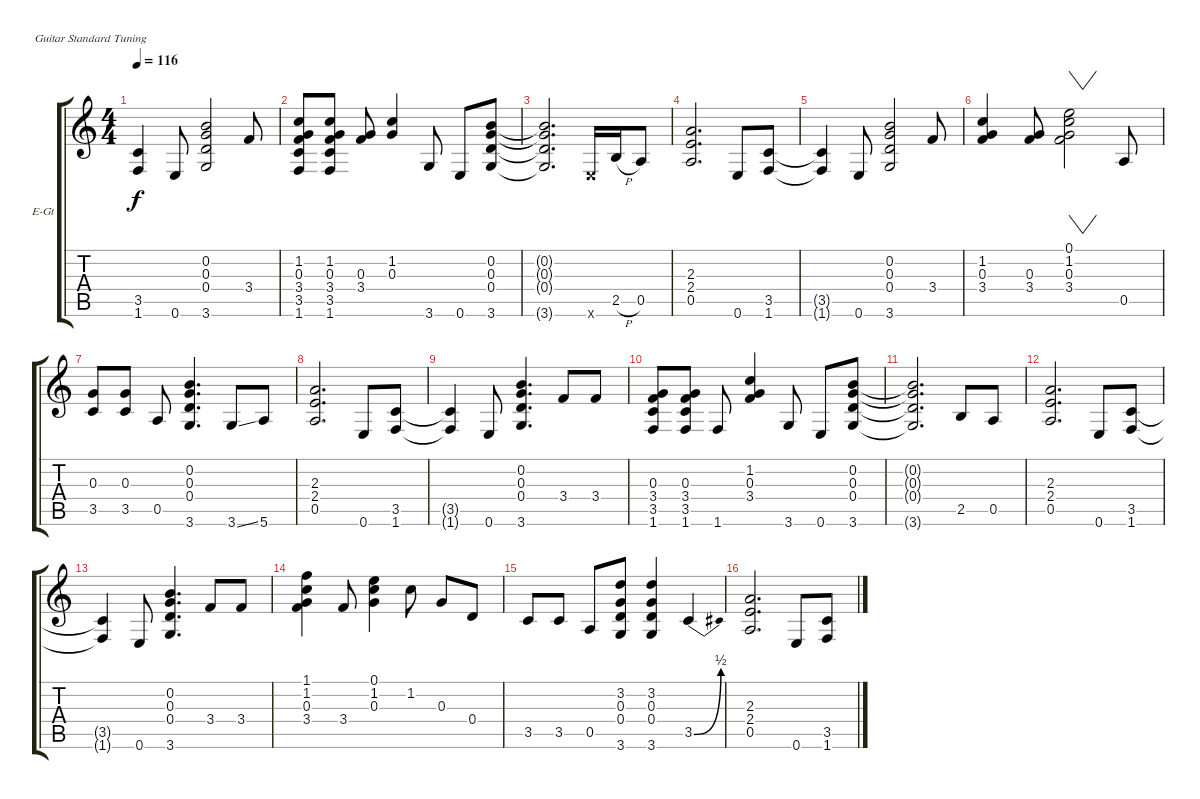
\bracketExtendMode groupsimilarinstruments
\firstSystemTrackNameOrientation horizontal
\otherSystemsTrackNameOrientation horizontal
\track ("Distortion + Riffs" "E-Gt") {instrument distortionguitar}
\staff {score tabs}
\tuning (E4 B3 G3 D3 A2 E2)
\ts (4 4)
\tempo 116
\clef g2
\ks c
(3.5{t} 1.6{t}).4{dy f} 0.6.8 (0.2 0.3 0.4 3.6).2 3.4.8 |
(1.2 0.3 3.4 3.5 1.6).8 (1.2 0.3 3.4 3.5 1.6).8 (0.3 3.4).8 (1.2 0.3).4 3.6.8 0.6.8 (0.2 0.3 0.4 3.6).8 |
(0.2{t} 0.3{t} 0.4{t} 3.6{t}).2{d} 0.6{x}.16 2.5{h}.16 0.5.8 |
(2.3 2.4 0.5).2{d} 0.6.8 (3.5 1.6).8 |
(3.5{t} 1.6{t}).4 0.6.8 (0.2 0.3 0.4 3.6).2 3.4.8 |
(1.2 0.3 3.4).4 (0.3 3.4).8 (0.1 1.2 0.3 3.4).2{vw} 0.5.8 |
(0.3 3.5).8 (0.3 3.5).8 0.5.8 (0.2 0.3 0.4 3.6).4{d} 3.6{ss}.8 5.6.8 |
(2.3 2.4 0.5).2{d} 0.6.8 (3.5 1.6).8 |
(3.5{t} 1.6{t}).4 0.6.8 (0.2 0.3 0.4 3.6).4{d} 3.4.8 3.4.8 |
(0.3 3.4 3.5 1.6).8 (0.3 3.4 3.5 1.6).8 1.6.8 (1.2 0.3 3.4).4 3.6.8 0.6.8 (0.2 0.3 0.4 3.6).8 |
(0.2{t} 0.3{t} 0.4{t} 3.6{t}).2{d} 2.5.8 0.5.8 |
(2.3 2.4 0.5).2{d} 0.6.8 (3.5 1.6).8 |
(3.5{t} 1.6{t}).4 0.6.8 (0.2 0.3 0.4 3.6).4{d} 3.4.8 3.4.8 |
(1.1 1.2 0.3 3.4).4 3.4.8 (0.1 1.2 0.3).4 1.2.8 0.3.8 0.4.8 |
3.5.8 3.5.8 0.5.8 (3.2 0.3 0.4 3.6).8 (3.2 0.3 0.4 3.6).4 3.5{be (bend 0 0 60 2)}.4 |
(2.3 2.4 0.5).2{d} 0.6.8 (3.5 1.6).8
